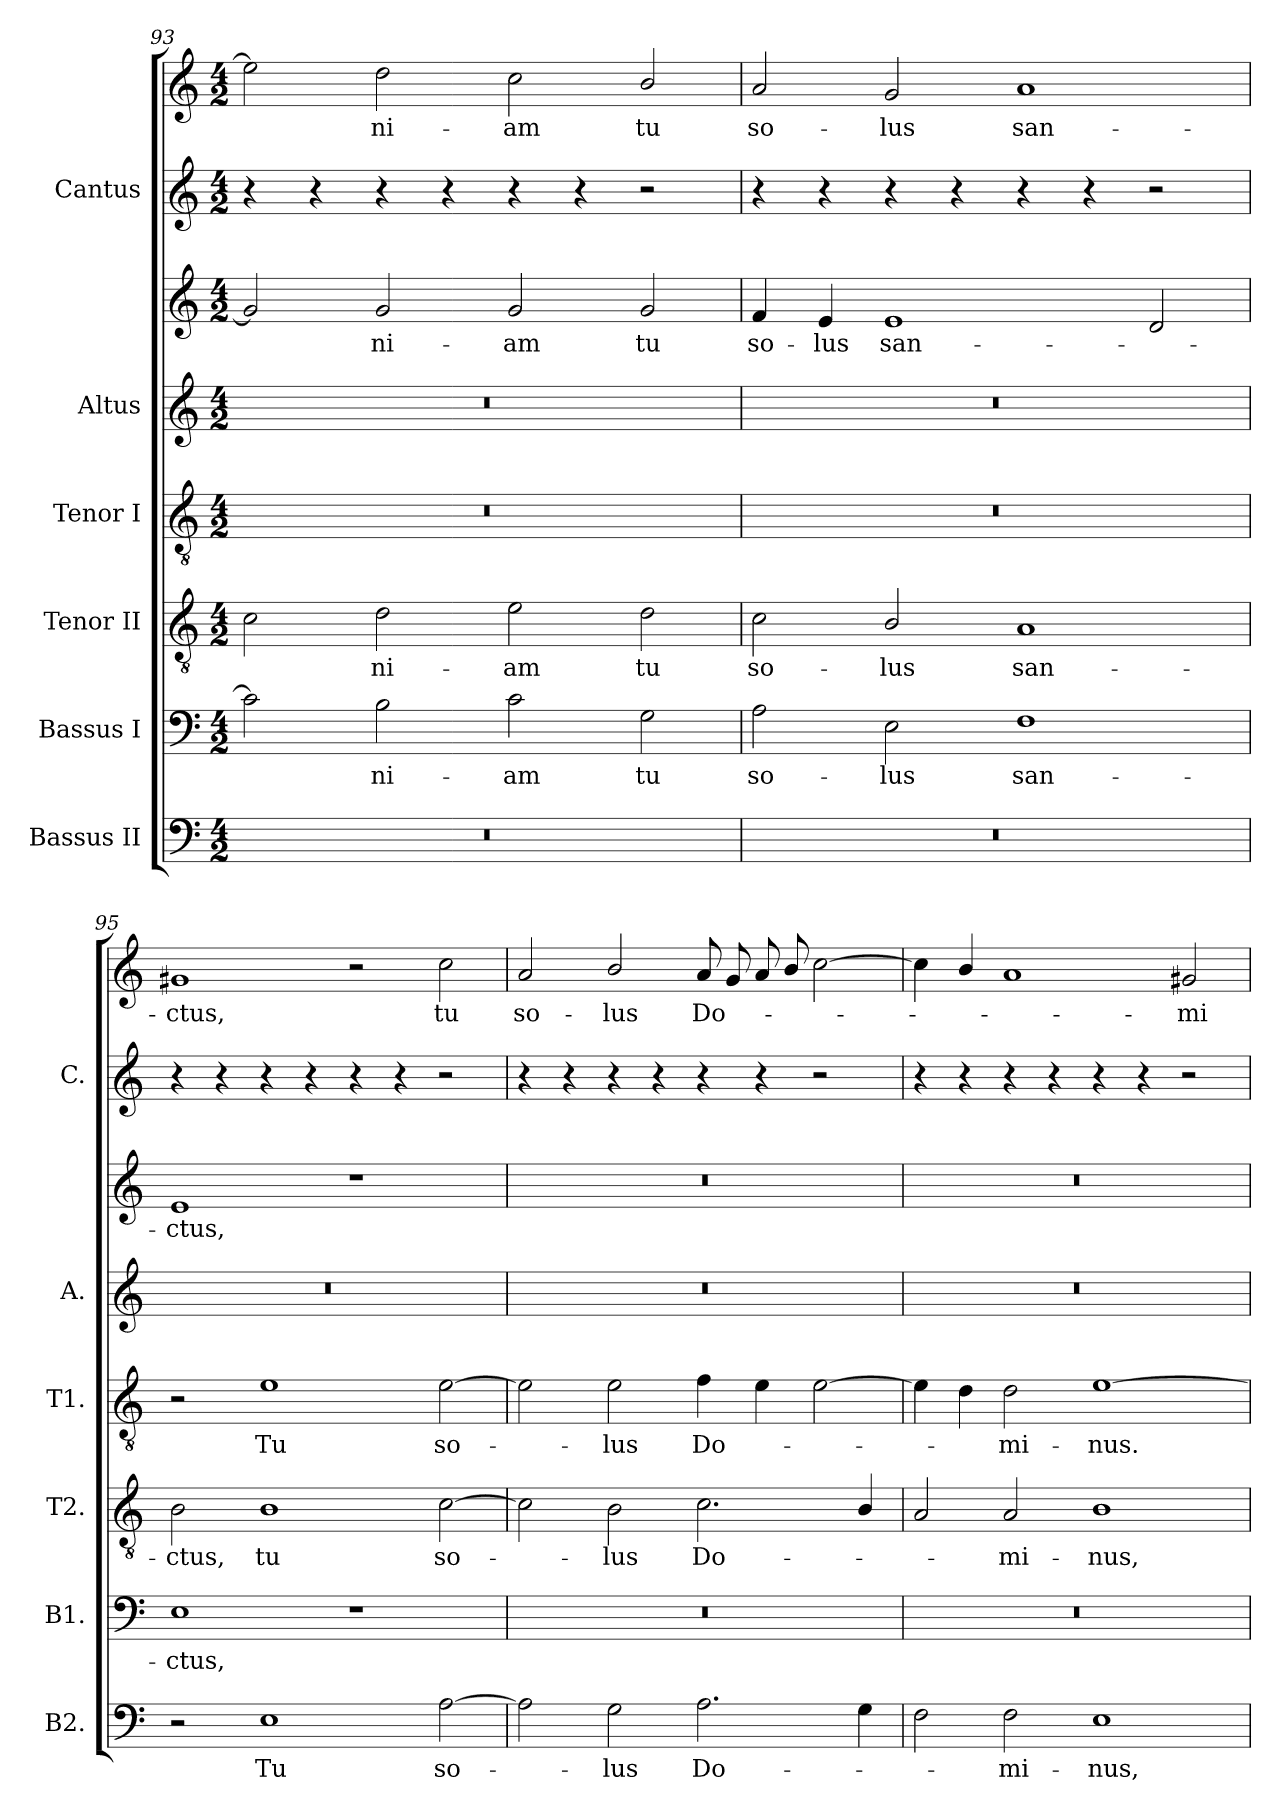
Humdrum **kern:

**kern	**text	**kern	**text	**kern	**text	**kern	**text	**kern	**kern	**text	**kern	**kern	**text
*part6	*part6	*part5	*part5	*part4	*part4	*part3	*part3	*part2	*part2	*part2	*part1	*part1	*part1
*staff8	*staff8	*staff7	*staff7	*staff6	*staff6	*staff5	*staff5	*staff4	*staff3	*staff3	*staff2	*staff1	*staff1
*I"Bassus II	*	*I"Bassus I	*	*I"Tenor II	*	*I"Tenor I	*	*I"Altus	*	*	*I"Cantus	*	*
*I'B2.	*	*I'B1.	*	*I'T2.	*	*I'T1.	*	*I'A.	*	*	*I'C.	*	*
!!LO:PB:g=z
*clefF4	*	*clefF4	*	*clefGv2	*	*clefGv2	*	*clefG2	*clefG2	*	*clefG2	*clefG2	*
*	*	*	*	*ITrd7c12	*	*ITrd7c12	*	*	*	*	*	*	*
*k[]	*	*k[]	*	*k[]	*	*k[]	*	*k[]	*k[]	*	*k[]	*k[]	*
*C:	*	*C:	*	*C:	*	*C:	*	*C:	*C:	*	*C:	*C:	*
*M4/2	*	*M4/2	*	*M4/2	*	*M4/2	*	*M4/2	*M4/2	*	*M4/2	*M4/2	*
=93	=93	=93	=93	=93	=93	=93	=93	=93	=93	=93	=93	=93	=93
!LO:N:vis=1	!	!	!	!	!	!LO:N:vis=1	!	!LO:N:vis=1	!	!	!	!	!
0r	.	2ci\]	.	2Ci\	.	0r	.	0r	2gi/]	.	4r	2eei\]	.
.	.	.	.	.	.	.	.	.	.	.	4r	.	.
!	!	!	!LO:LY:b:color=#000000	!	!	!	!	!	!	!	!	!	!
!	!	!	!	!	!LO:LY:b:color=#000000	!	!	!	!	!	!	!	!
!	!	!	!	!	!	!	!	!	!	!LO:LY:b:color=#000000	!	!	!
!	!	!	!	!	!	!	!	!	!	!	!	!	!LO:LY:b:color=#000000
.	.	2Bi\	-ni-	2Di\	-ni-	.	.	.	2gi/	-ni-	4r	2ddi\	-ni-
.	.	.	.	.	.	.	.	.	.	.	4r	.	.
!	!	!	!LO:LY:b:color=#000000	!	!	!	!	!	!	!	!	!	!
!	!	!	!	!	!LO:LY:b:color=#000000	!	!	!	!	!	!	!	!
!	!	!	!	!	!	!	!	!	!	!LO:LY:b:color=#000000	!	!	!
!	!	!	!	!	!	!	!	!	!	!	!	!	!LO:LY:b:color=#000000
.	.	2ci\	-am	2Ei\	-am	.	.	.	2gi/	-am	4r	2cci\	-am
.	.	.	.	.	.	.	.	.	.	.	4r	.	.
!	!	!	!LO:LY:b:color=#000000	!	!	!	!	!	!	!	!	!	!
!	!	!	!	!	!LO:LY:b:color=#000000	!	!	!	!	!	!	!	!
!	!	!	!	!	!	!	!	!	!	!LO:LY:b:color=#000000	!	!	!
!	!	!	!	!	!	!	!	!	!	!	!	!	!LO:LY:b:color=#000000
.	.	2Gi\	tu	2Di\	tu	.	.	.	2gi/	tu	2r	2bi/	tu
=94	=94	=94	=94	=94	=94	=94	=94	=94	=94	=94	=94	=94	=94
!LO:N:vis=1	!	!	!	!	!	!	!	!	!	!	!	!	!
!	!	!	!LO:LY:b:color=#000000	!	!	!	!	!	!	!	!	!	!
!	!	!	!	!	!LO:LY:b:color=#000000	!LO:N:vis=1	!	!LO:N:vis=1	!	!	!	!	!
!	!	!	!	!	!	!	!	!	!	!LO:LY:b:color=#000000	!	!	!
!	!	!	!	!	!	!	!	!	!	!	!	!	!LO:LY:b:color=#000000
0r	.	2Ai\	so-	2Ci\	so-	0r	.	0r	4fi/	so-	4r	2ai/	so-
!	!	!	!	!	!	!	!	!	!	!LO:LY:b:color=#000000	!	!	!
.	.	.	.	.	.	.	.	.	4ei/	-lus	4r	.	.
!	!	!	!LO:LY:b:color=#000000	!	!	!	!	!	!	!	!	!	!
!	!	!	!	!	!LO:LY:b:color=#000000	!	!	!	!	!	!	!	!
!	!	!	!	!	!	!	!	!	!	!LO:LY:b:color=#000000	!	!	!
!	!	!	!	!	!	!	!	!	!	!	!	!	!LO:LY:b:color=#000000
.	.	2Ei\	-lus	2BBi/	-lus	.	.	.	1ei	san-	4r	2gi/	-lus
.	.	.	.	.	.	.	.	.	.	.	4r	.	.
!	!	!	!LO:LY:b:color=#000000	!	!	!	!	!	!	!	!	!	!
!	!	!	!	!	!LO:LY:b:color=#000000	!	!	!	!	!	!	!	!
!	!	!	!	!	!	!	!	!	!	!	!	!	!LO:LY:b:color=#000000
.	.	1Fi	san-	1AAi	san-	.	.	.	.	.	4r	1ai	san-
.	.	.	.	.	.	.	.	.	.	.	4r	.	.
.	.	.	.	.	.	.	.	.	2di/	.	2r	.	.
=95	=95	=95	=95	=95	=95	=95	=95	=95	=95	=95	=95	=95	=95
!	!	!	!LO:LY:b:color=#000000	!	!	!	!	!	!	!	!	!	!
!	!	!	!	!	!LO:LY:b:color=#000000	!	!	!LO:N:vis=1	!	!	!	!	!
!	!	!	!	!	!	!	!	!	!	!LO:LY:b:color=#000000	!	!	!
!	!	!	!	!	!	!	!	!	!	!	!	!	!LO:LY:b:color=#000000
2r	.	1Ei	-ctus,	2BBi\	-ctus,	2r	.	0r	1ei	-ctus,	4r	1g#Xi	-ctus,
.	.	.	.	.	.	.	.	.	.	.	4r	.	.
!	!LO:LY:b:color=#000000	!	!	!	!	!	!	!	!	!	!	!	!
!	!	!	!	!	!LO:LY:b:color=#000000	!	!	!	!	!	!	!	!
!	!	!	!	!	!	!	!LO:LY:b:color=#000000	!	!	!	!	!	!
1Ei	Tu	.	.	1BBi	tu	1Ei	Tu	.	.	.	4r	.	.
.	.	.	.	.	.	.	.	.	.	.	4r	.	.
.	.	1r	.	.	.	.	.	.	1r	.	4r	2r	.
.	.	.	.	.	.	.	.	.	.	.	4r	.	.
!	!LO:LY:b:color=#000000	!	!	!	!	!	!	!	!	!	!	!	!
!	!	!	!	!	!LO:LY:b:color=#000000	!	!	!	!	!	!	!	!
!	!	!	!	!	!	!	!LO:LY:b:color=#000000	!	!	!	!	!	!
!	!	!	!	!	!	!	!	!	!	!	!	!	!LO:LY:b:color=#000000
[2Ai\	so-	.	.	[2Ci\	so-	[2Ei\	so-	.	.	.	2r	2cci\	tu
=96	=96	=96	=96	=96	=96	=96	=96	=96	=96	=96	=96	=96	=96
!	!	!LO:N:vis=1	!	!	!	!	!	!LO:N:vis=1	!LO:N:vis=1	!	!	!	!
!	!	!	!	!	!	!	!	!	!	!	!	!	!LO:LY:b:color=#000000
2Ai\]	.	0r	.	2Ci\]	.	2Ei\]	.	0r	0r	.	4r	2ai/	so-
.	.	.	.	.	.	.	.	.	.	.	4r	.	.
!	!LO:LY:b:color=#000000	!	!	!	!	!	!	!	!	!	!	!	!
!	!	!	!	!	!LO:LY:b:color=#000000	!	!	!	!	!	!	!	!
!	!	!	!	!	!	!	!LO:LY:b:color=#000000	!	!	!	!	!	!
!	!	!	!	!	!	!	!	!	!	!	!	!	!LO:LY:b:color=#000000
2Gi\	-lus	.	.	2BBi\	-lus	2Ei\	-lus	.	.	.	4r	2bi/	-lus
.	.	.	.	.	.	.	.	.	.	.	4r	.	.
!	!LO:LY:b:color=#000000	!	!	!	!	!	!	!	!	!	!	!	!
!	!	!	!	!	!LO:LY:b:color=#000000	!	!	!	!	!	!	!	!
!	!	!	!	!	!	!	!LO:LY:b:color=#000000	!	!	!	!	!	!
!	!	!	!	!	!	!	!	!	!	!	!	!	!LO:LY:b:color=#000000
2.Ai\	Do-	.	.	2.Ci\	Do-	4Fi\	Do-	.	.	.	4r	8ai/	Do-
.	.	.	.	.	.	.	.	.	.	.	.	8gi/	.
.	.	.	.	.	.	4Ei\	.	.	.	.	4r	8ai/	.
.	.	.	.	.	.	.	.	.	.	.	.	8bi/	.
.	.	.	.	.	.	[2Ei\	.	.	.	.	2r	[2cci\	.
4Gi\	.	.	.	4BBi/	.	.	.	.	.	.	.	.	.
=97	=97	=97	=97	=97	=97	=97	=97	=97	=97	=97	=97	=97	=97
!	!	!LO:N:vis=1	!	!	!	!	!	!LO:N:vis=1	!LO:N:vis=1	!	!	!	!
2Fi\	.	0r	.	2AAi/	.	4Ei\]	.	0r	0r	.	4r	4cci\]	.
.	.	.	.	.	.	4Di\	.	.	.	.	4r	4bi/	.
!	!LO:LY:b:color=#000000	!	!	!	!	!	!	!	!	!	!	!	!
!	!	!	!	!	!LO:LY:b:color=#000000	!	!	!	!	!	!	!	!
!	!	!	!	!	!	!	!LO:LY:b:color=#000000	!	!	!	!	!	!
2Fi\	-mi-	.	.	2AAi/	-mi-	2Di\	-mi-	.	.	.	4r	1ai	.
.	.	.	.	.	.	.	.	.	.	.	4r	.	.
!	!LO:LY:b:color=#000000	!	!	!	!	!	!	!	!	!	!	!	!
!	!	!	!	!	!LO:LY:b:color=#000000	!	!	!	!	!	!	!	!
!	!	!	!	!	!	!	!LO:LY:b:color=#000000	!	!	!	!	!	!
1Ei	-nus,	.	.	1BBi	-nus,	[1Ei	-nus.	.	.	.	4r	.	.
.	.	.	.	.	.	.	.	.	.	.	4r	.	.
!	!	!	!	!	!	!	!	!	!	!	!	!	!LO:LY:b:color=#000000
.	.	.	.	.	.	.	.	.	.	.	2r	2g#Xi/	-mi-
=	=	=	=	=	=	=	=	=	=	=	=	=	=
*-	*-	*-	*-	*-	*-	*-	*-	*-	*-	*-	*-	*-	*-
